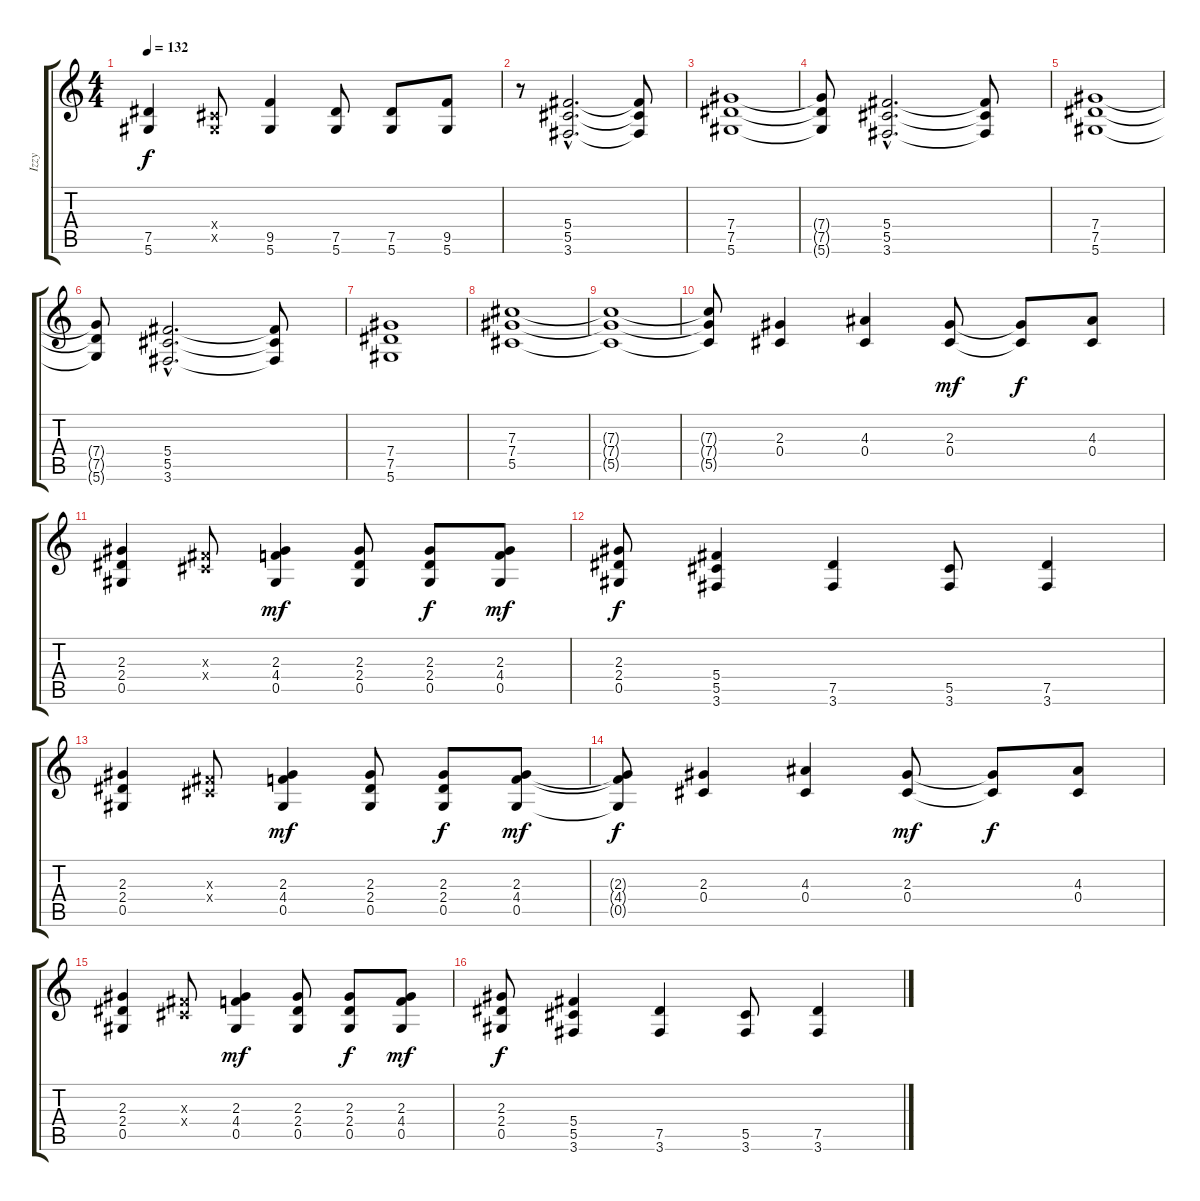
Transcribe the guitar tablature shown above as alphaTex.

\track ("Izzy" "Izzy") {instrument distortionguitar}
\staff {score tabs}
\tuning (Eb4 Bb3 Gb3 Db3 Ab2 Eb2) {hide}
\ts (4 4)
\tempo 132
\clef g2
\ks c
(7.5 5.6).4{dy f} (0.4{x} 0.5{x}).8 (9.5 5.6).4 (7.5 5.6).8 (7.5 5.6).8 (9.5 5.6).8 |
r.8 (5.4{hac} 5.5{hac} 3.6{hac}).2{d} (5.4{t} 5.5{t} 3.6{t}).8 |
(7.4 7.5 5.6).1 |
(7.4{t} 7.5{t} 5.6{t}).8 (5.4{hac} 5.5{hac} 3.6{hac}).2{d} (5.4{t} 5.5{t} 3.6{t}).8 |
(7.4 7.5 5.6).1 |
(7.4{t} 7.5{t} 5.6{t}).8 (5.4{hac} 5.5{hac} 3.6{hac}).2{d} (5.4{t} 5.5{t} 3.6{t}).8 |
(7.4 7.5 5.6).1 |
(7.3 7.4 5.5).1 |
(7.3{t} 7.4{t} 5.5{t}).1 |
(7.3{t} 7.4{t} 5.5{t}).8 (2.3 0.4).4 (4.3 0.4).4 (2.3 0.4).8{dy mf} (2.3{t} 0.4{t}).8{dy f} (4.3 0.4).8 |
(2.3 2.4 0.5).4 (0.3{x} 0.4{x}).8 (2.3 4.4 0.5).4{dy mf} (2.3 2.4 0.5).8 (2.3 2.4 0.5).8{dy f} (2.3 4.4 0.5).8{dy mf} |
(2.3 2.4 0.5).8{dy f} (5.4 5.5 3.6).4 (7.5 3.6).4 (5.5 3.6).8 (7.5 3.6).4 |
(2.3 2.4 0.5).4 (0.3{x} 0.4{x}).8 (2.3 4.4 0.5).4{dy mf} (2.3 2.4 0.5).8 (2.3 2.4 0.5).8{dy f} (2.3 4.4 0.5).8{dy mf} |
(2.3{t} 4.4{t} 0.5{t}).8{dy f} (2.3 0.4).4 (4.3 0.4).4 (2.3 0.4).8{dy mf} (2.3{t} 0.4{t}).8{dy f} (4.3 0.4).8 |
(2.3 2.4 0.5).4 (0.3{x} 0.4{x}).8 (2.3 4.4 0.5).4{dy mf} (2.3 2.4 0.5).8 (2.3 2.4 0.5).8{dy f} (2.3 4.4 0.5).8{dy mf} |
(2.3 2.4 0.5).8{dy f} (5.4 5.5 3.6).4 (7.5 3.6).4 (5.5 3.6).8 (7.5 3.6).4
